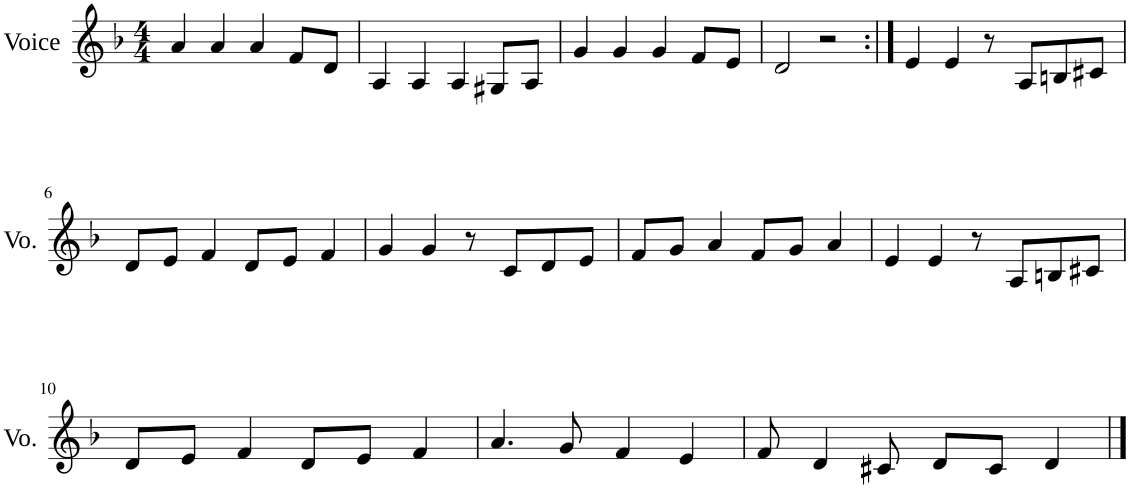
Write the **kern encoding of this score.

**kern
*part1
*staff1
*I"Voice
*I'Vo.
*clefG2
*k[b-]
*M4/4
=1
4a/
4a/
4a/
8f/L
8d/J
=2
4A/
4A/
4A/
8G#X/L
8A/J
=3
4g/
4g/
4g/
8f/L
8e/J
=4
2d/
2r
=5:|!
4e/
4e/
8r
8A/L
8Bn/
8c#X/J
!!LO:LB:g=z
=6
8d/L
8e/J
4f/
8d/L
8e/J
4f/
=7
4g/
4g/
8r
8c/L
8d/
8e/J
=8
8f/L
8g/J
4a/
8f/L
8g/J
4a/
=9
4e/
4e/
8r
8A/L
8Bn/
8c#X/J
!!LO:LB:g=z
=10
8d/L
8e/J
4f/
8d/L
8e/J
4f/
=11
4.a/
8g/
4f/
4e/
=12
8f/
4d/
8c#X/
8d/L
8c#/J
4d/
==
*-
